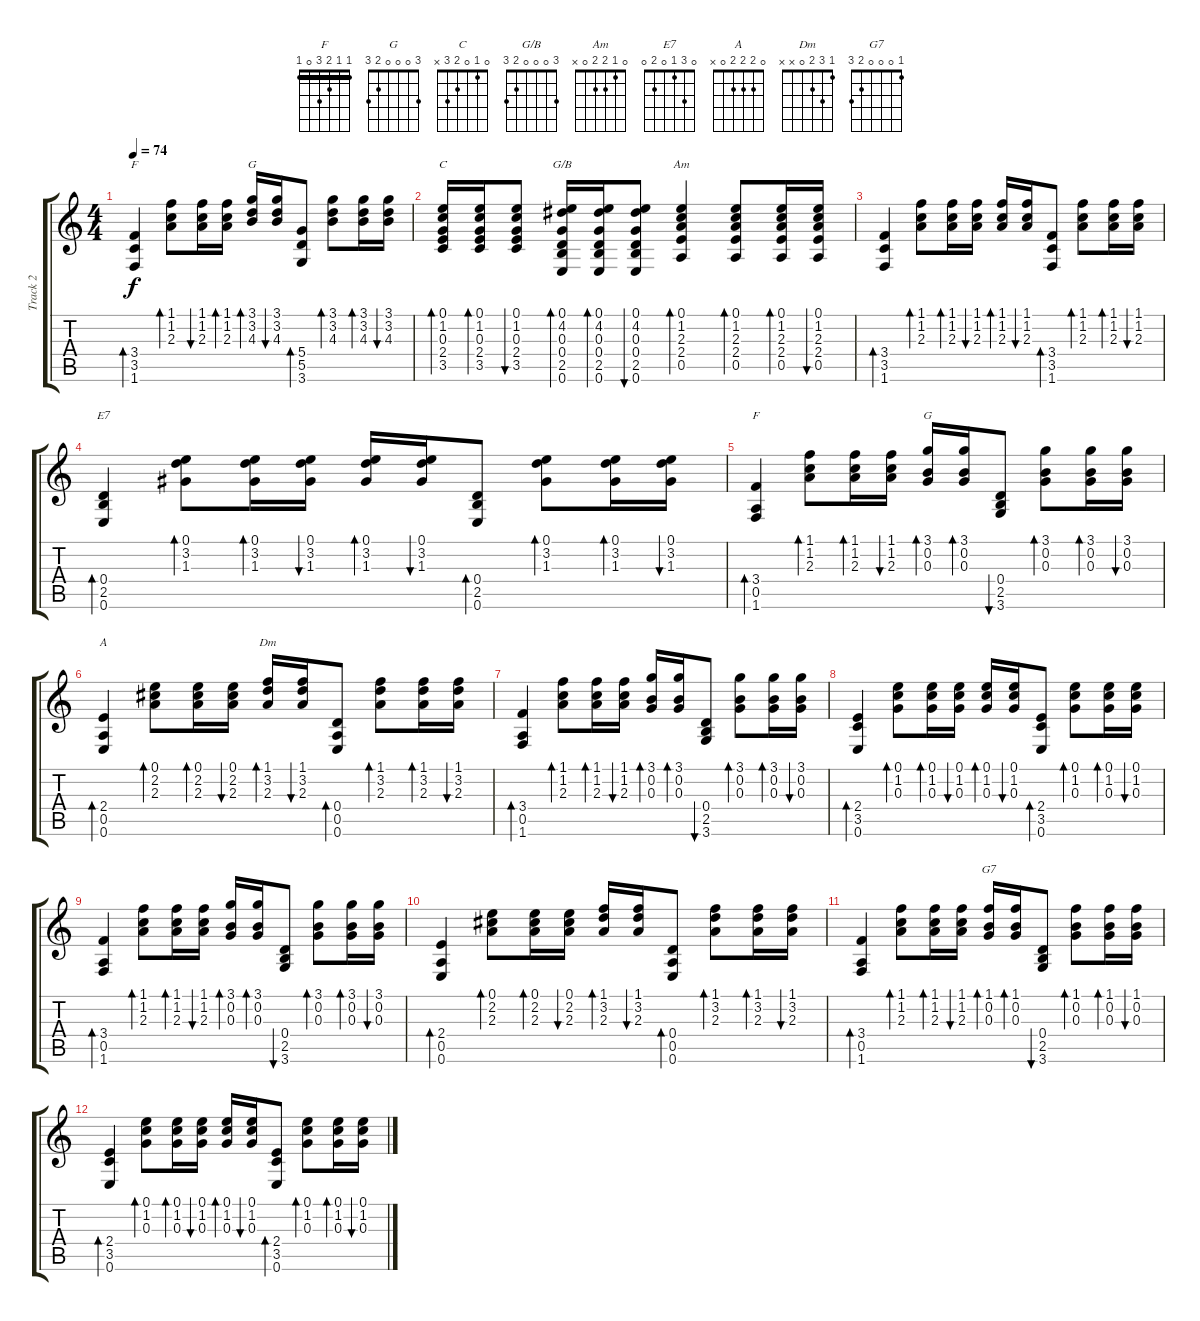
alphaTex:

\track ("Track 2" "Track 2") {instrument acousticguitarsteel}
\staff {score tabs}
\tuning (E4 B3 G3 D3 A2 E2) {hide}
\chord ("F" 1 1 2 3 3 1) {barre 1}
\chord ("G" 3 3 4 5 5 3) {barre 3}
\chord ("C" 0 1 0 2 3 x)
\chord ("G/B" 3 0 0 0 2 3)
\chord ("Am" 0 1 2 2 0 x)
\chord ("E7" 0 3 1 0 2 0)
\chord ("F" 1 1 2 3 0 1) {barre 1}
\chord ("G" 3 0 0 0 2 3)
\chord ("A" 0 2 2 2 0 x)
\chord ("Dm" 1 3 2 0 x x)
\chord ("G7" 1 0 0 0 2 3)
\ts (4 4)
\tempo 74
\clef g2
\ks c
(3.4 3.5 1.6).4{bd 60 ch "F" dy f} (1.1 1.2 2.3).8{bd 60} (1.1 1.2 2.3).16{bu 60} (1.1 1.2 2.3).16{bd 60} (3.1 3.2 4.3).16{bd 60 ch "G"} (3.1 3.2 4.3).16{bu 60} (5.4 5.5 3.6).8{bd 60} (3.1 3.2 4.3).8{bd 60} (3.1 3.2 4.3).16{bd 60} (3.1 3.2 4.3).16{bu 60} |
(0.1 1.2 0.3 2.4 3.5).16{bd 60 ch "C"} (0.1 1.2 0.3 2.4 3.5).16{bd 60} (0.1 1.2 0.3 2.4 3.5).8{bu 60} (0.1 4.2 0.3 0.4 2.5 0.6).16{bd 60 ch "G/B"} (0.1 4.2 0.3 0.4 2.5 0.6).16{bd 60} (0.1 4.2 0.3 0.4 2.5 0.6).8{bu 60} (0.1 1.2 2.3 2.4 0.5).4{bd 60 ch "Am"} (0.1 1.2 2.3 2.4 0.5).8{bd 60} (0.1 1.2 2.3 2.4 0.5).16{bd 60} (0.1 1.2 2.3 2.4 0.5).16{bu 60} |
(3.4 3.5 1.6).4{bd 60} (1.1 1.2 2.3).8{bd 60} (1.1 1.2 2.3).16{bd 60} (1.1 1.2 2.3).16{bu 60} (1.1 1.2 2.3).16{bd 60} (1.1 1.2 2.3).16{bu 60} (3.4 3.5 1.6).8{bd 60} (1.1 1.2 2.3).8{bd 60} (1.1 1.2 2.3).16{bd 60} (1.1 1.2 2.3).16{bu 60} |
(0.4 2.5 0.6).4{bd 60 ch "E7"} (0.1 3.2 1.3).8{bd 60} (0.1 3.2 1.3).16{bd 60} (0.1 3.2 1.3).16{bu 60} (0.1 3.2 1.3).16{bd 60} (0.1 3.2 1.3).16{bu 60} (0.4 2.5 0.6).8{bd 60} (0.1 3.2 1.3).8{bd 60} (0.1 3.2 1.3).16{bd 60} (0.1 3.2 1.3).16{bu 60} |
(3.4 0.5 1.6).4{bd 60 ch "F"} (1.1 1.2 2.3).8{bd 60} (1.1 1.2 2.3).16{bd 60} (1.1 1.2 2.3).16{bu 60} (3.1 0.2 0.3).16{bd 60 ch "G"} (3.1 0.2 0.3).16{bd 60} (0.4 2.5 3.6).8{bu 60} (3.1 0.2 0.3).8{bd 60} (3.1 0.2 0.3).16{bd 60} (3.1 0.2 0.3).16{bu 60} |
(2.4 0.5 0.6).4{bd 60 ch "A"} (0.1 2.2 2.3).8{bd 60} (0.1 2.2 2.3).16{bd 60} (0.1 2.2 2.3).16{bu 60} (1.1 3.2 2.3).16{bd 60 ch "Dm"} (1.1 3.2 2.3).16{bu 60} (0.4 0.5 0.6).8{bd 60} (1.1 3.2 2.3).8{bd 60} (1.1 3.2 2.3).16{bd 60} (1.1 3.2 2.3).16{bu 60} |
(3.4 0.5 1.6).4{bd 60} (1.1 1.2 2.3).8{bd 60} (1.1 1.2 2.3).16{bd 60} (1.1 1.2 2.3).16{bu 60} (3.1 0.2 0.3).16{bd 60} (3.1 0.2 0.3).16{bd 60} (0.4 2.5 3.6).8{bu 60} (3.1 0.2 0.3).8{bd 60} (3.1 0.2 0.3).16{bd 60} (3.1 0.2 0.3).16{bu 60} |
(2.4 3.5 0.6).4{bd 60} (0.1 1.2 0.3).8{bd 60} (0.1 1.2 0.3).16{bd 60} (0.1 1.2 0.3).16{bu 60} (0.1 1.2 0.3).16{bd 60} (0.1 1.2 0.3).16{bu 60} (2.4 3.5 0.6).8{bd 60} (0.1 1.2 0.3).8{bd 60} (0.1 1.2 0.3).16{bd 60} (0.1 1.2 0.3).16{bu 60} |
(3.4 0.5 1.6).4{bd 60} (1.1 1.2 2.3).8{bd 60} (1.1 1.2 2.3).16{bd 60} (1.1 1.2 2.3).16{bu 60} (3.1 0.2 0.3).16{bd 60 txt ""} (3.1 0.2 0.3).16{bd 60} (0.4 2.5 3.6).8{bu 60} (3.1 0.2 0.3).8{bd 60} (3.1 0.2 0.3).16{bd 60} (3.1 0.2 0.3).16{bu 60} |
(2.4 0.5 0.6).4{bd 60} (0.1 2.2 2.3).8{bd 60} (0.1 2.2 2.3).16{bd 60} (0.1 2.2 2.3).16{bu 60} (1.1 3.2 2.3).16{bd 60} (1.1 3.2 2.3).16{bu 60} (0.4 0.5 0.6).8{bd 60} (1.1 3.2 2.3).8{bd 60} (1.1 3.2 2.3).16{bd 60} (1.1 3.2 2.3).16{bu 60} |
(3.4 0.5 1.6).4{bd 60} (1.1 1.2 2.3).8{bd 60} (1.1 1.2 2.3).16{bd 60} (1.1 1.2 2.3).16{bu 60} (1.1 0.2 0.3).16{bd 60 ch "G7"} (1.1 0.2 0.3).16{bd 60} (0.4 2.5 3.6).8{bu 60} (1.1 0.2 0.3).8{bd 60} (1.1 0.2 0.3).16{bd 60} (1.1 0.2 0.3).16{bu 60} |
(2.4 3.5 0.6).4{bd 60} (0.1 1.2 0.3).8{bd 60} (0.1 1.2 0.3).16{bd 60} (0.1 1.2 0.3).16{bu 60} (0.1 1.2 0.3).16{bd 60} (0.1 1.2 0.3).16{bu 60} (2.4 3.5 0.6).8{bd 60} (0.1 1.2 0.3).8{bd 60} (0.1 1.2 0.3).16{bd 60} (0.1 1.2 0.3).16{bu 60}
